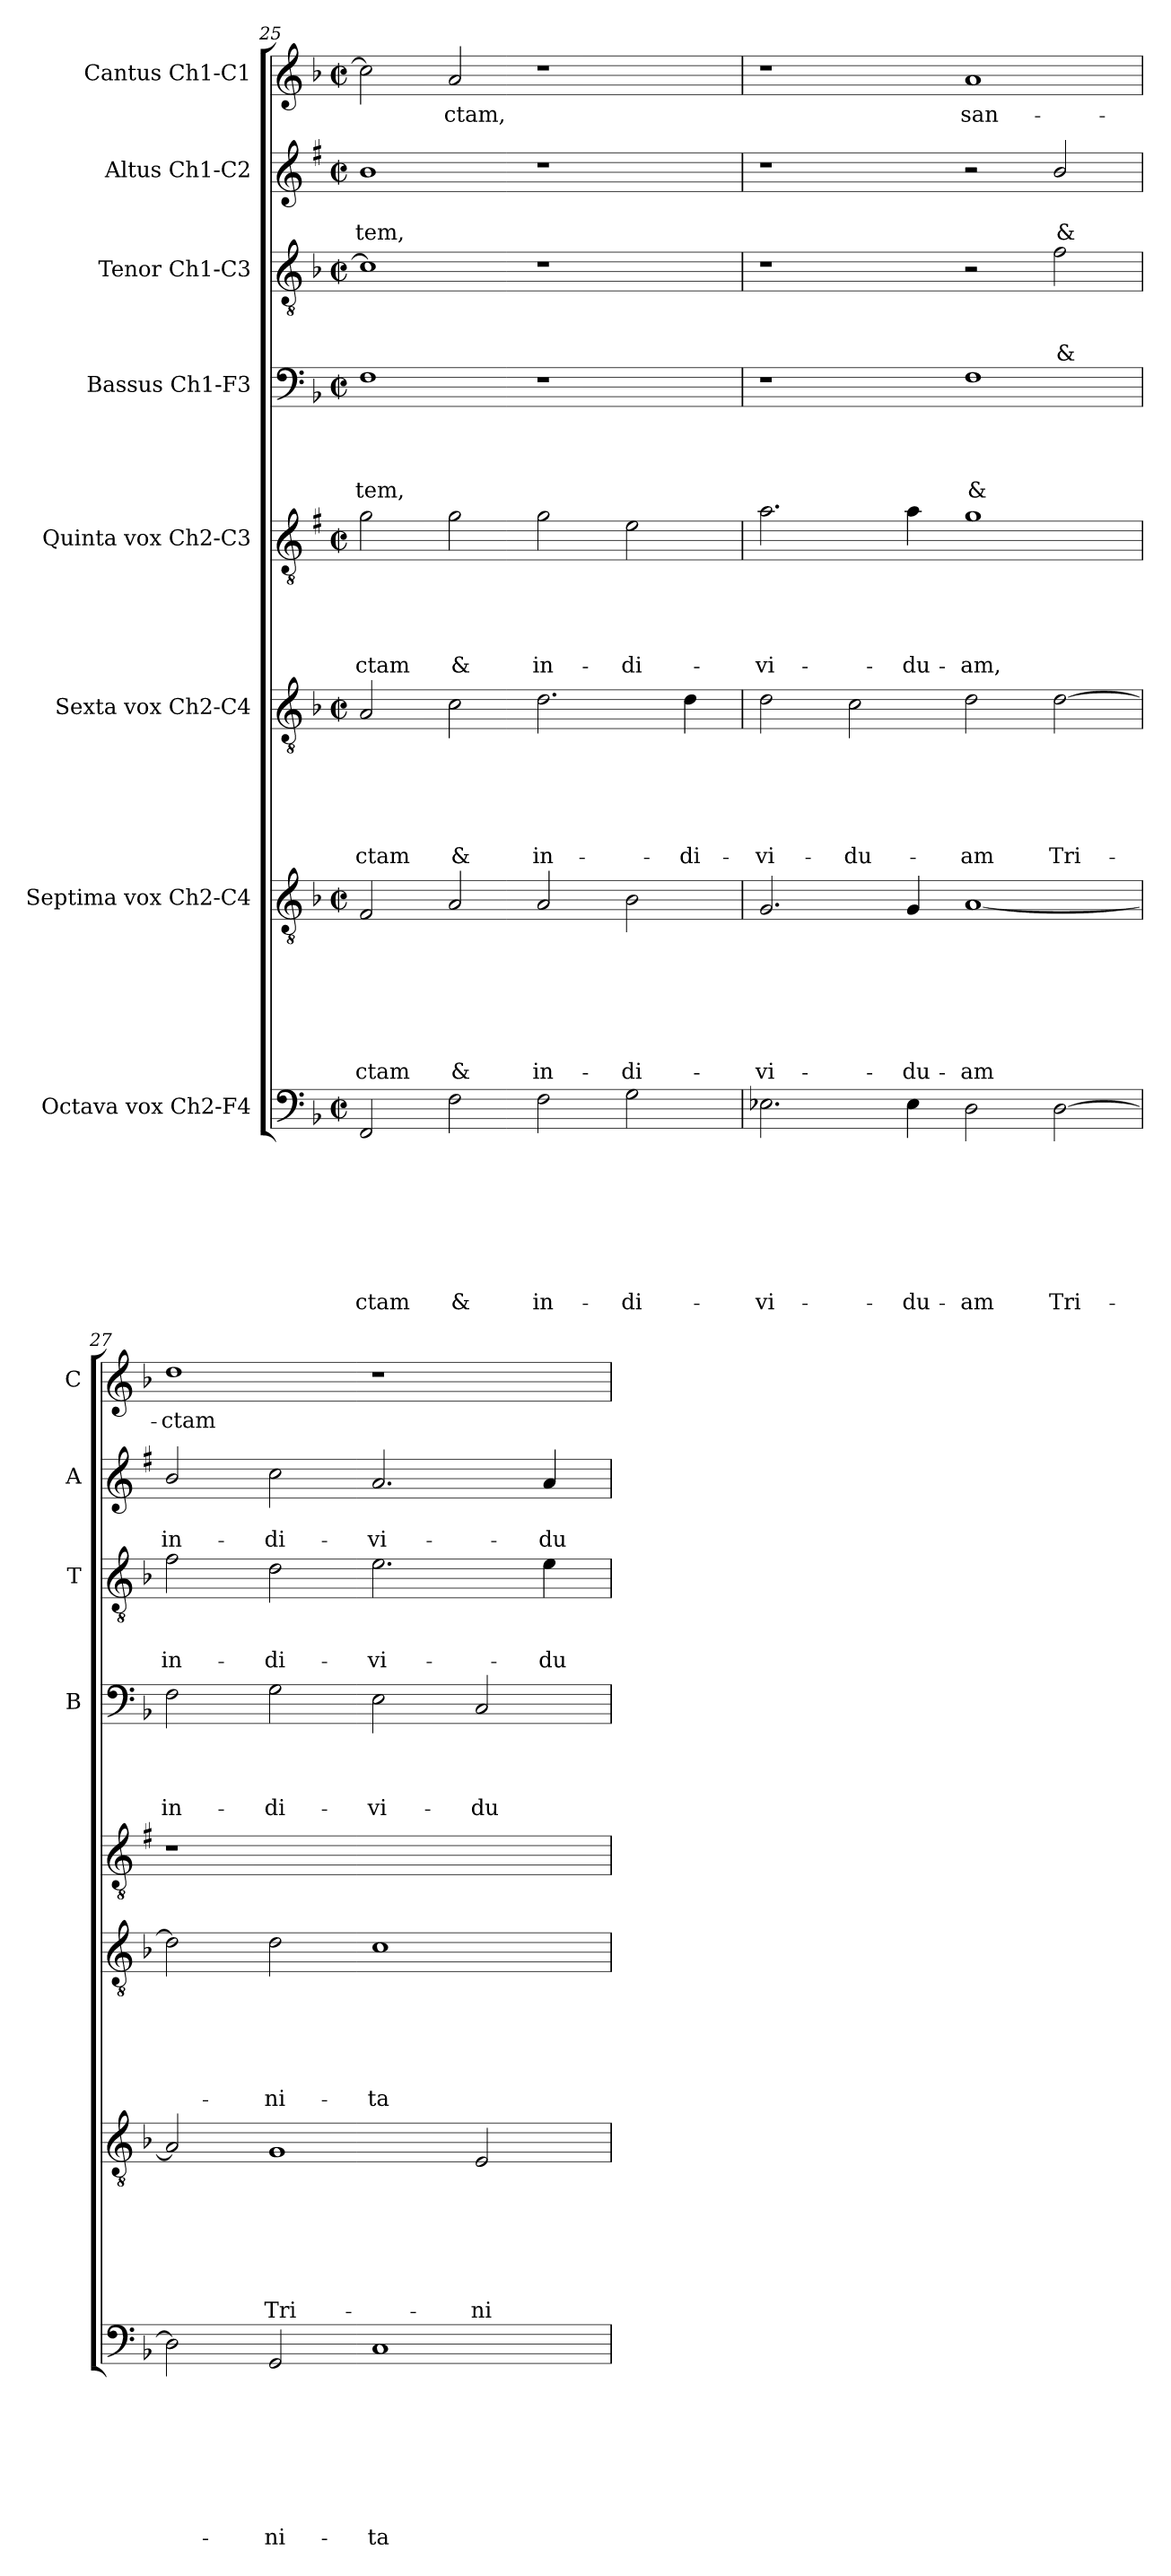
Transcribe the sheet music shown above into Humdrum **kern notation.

**kern	**text	**text	**text	**text	**text	**text	**text	**text	**kern	**text	**text	**text	**text	**text	**text	**text	**kern	**text	**text	**text	**text	**text	**text	**kern	**text	**text	**text	**text	**text	**kern	**text	**text	**text	**text	**kern	**text	**text	**text	**kern	**text	**text	**kern	**text
*part8	*part8	*part8	*part8	*part8	*part8	*part8	*part8	*part8	*part7	*part7	*part7	*part7	*part7	*part7	*part7	*part7	*part6	*part6	*part6	*part6	*part6	*part6	*part6	*part5	*part5	*part5	*part5	*part5	*part5	*part4	*part4	*part4	*part4	*part4	*part3	*part3	*part3	*part3	*part2	*part2	*part2	*part1	*part1
*staff8	*staff8	*staff8	*staff8	*staff8	*staff8	*staff8	*staff8	*staff8	*staff7	*staff7	*staff7	*staff7	*staff7	*staff7	*staff7	*staff7	*staff6	*staff6	*staff6	*staff6	*staff6	*staff6	*staff6	*staff5	*staff5	*staff5	*staff5	*staff5	*staff5	*staff4	*staff4	*staff4	*staff4	*staff4	*staff3	*staff3	*staff3	*staff3	*staff2	*staff2	*staff2	*staff1	*staff1
*I"Octava vox Ch2-F4	*	*	*	*	*	*	*	*	*I"Septima vox Ch2-C4	*	*	*	*	*	*	*	*I"Sexta vox Ch2-C4	*	*	*	*	*	*	*I"Quinta vox Ch2-C3	*	*	*	*	*	*I"Bassus Ch1-F3	*	*	*	*	*I"Tenor Ch1-C3	*	*	*	*I"Altus Ch1-C2	*	*	*I"Cantus Ch1-C1	*
*	*	*	*	*	*	*	*	*	*	*	*	*	*	*	*	*	*	*	*	*	*	*	*	*	*	*	*	*	*	*I'B	*	*	*	*	*I'T	*	*	*	*I'A	*	*	*I'C	*
*clefF4	*	*	*	*	*	*	*	*	*clefGv2	*	*	*	*	*	*	*	*clefGv2	*	*	*	*	*	*	*clefGv2	*	*	*	*	*	*clefF4	*	*	*	*	*clefGv2	*	*	*	*clefG2	*	*	*clefG2	*
*	*	*	*	*	*	*	*	*	*	*	*	*	*	*	*	*	*	*	*	*	*	*	*	*ITrd1c2	*	*	*	*	*	*	*	*	*	*	*	*	*	*	*ITrd1c2	*	*	*	*
*k[b-]	*	*	*	*	*	*	*	*	*k[b-]	*	*	*	*	*	*	*	*k[b-]	*	*	*	*	*	*	*k[b-]	*	*	*	*	*	*k[b-]	*	*	*	*	*k[b-]	*	*	*	*k[b-]	*	*	*k[b-]	*
*F:	*	*	*	*	*	*	*	*	*F:	*	*	*	*	*	*	*	*F:	*	*	*	*	*	*	*F:	*	*	*	*	*	*F:	*	*	*	*	*F:	*	*	*	*F:	*	*	*F:	*
*M2/2	*	*	*	*	*	*	*	*	*M2/2	*	*	*	*	*	*	*	*M2/2	*	*	*	*	*	*	*M2/2	*	*	*	*	*	*M2/2	*	*	*	*	*M2/2	*	*	*	*M2/2	*	*	*M2/2	*
*met(c|)	*	*	*	*	*	*	*	*	*met(c|)	*	*	*	*	*	*	*	*met(c|)	*	*	*	*	*	*	*met(c|)	*	*	*	*	*	*met(c|)	*	*	*	*	*met(c|)	*	*	*	*met(c|)	*	*	*met(c|)	*
=25	=25	=25	=25	=25	=25	=25	=25	=25	=25	=25	=25	=25	=25	=25	=25	=25	=25	=25	=25	=25	=25	=25	=25	=25	=25	=25	=25	=25	=25	=25	=25	=25	=25	=25	=25	=25	=25	=25	=25	=25	=25	=25	=25
!	!	!	!	!	!	!	!	!LO:LY:b	!	!	!	!	!	!	!	!LO:LY:b	!	!	!	!	!	!	!LO:LY:b	!	!	!	!	!	!LO:LY:b	!	!	!	!	!LO:LY:b	!	!	!	!	!	!	!LO:LY:b	!	!
2FF/	.	.	.	.	.	.	.	-ctam	2F/	.	.	.	.	.	.	-ctam	2A/	.	.	.	.	.	-ctam	2f\	.	.	.	.	-ctam	1F	.	.	.	-tem,	1c]	.	.	.	1a	.	-tem,	2cc\]	.
!	!	!	!	!	!	!	!	!LO:LY:b	!	!	!	!	!	!	!	!LO:LY:b	!	!	!	!	!	!	!LO:LY:b	!	!	!	!	!	!LO:LY:b	!	!	!	!	!	!	!	!	!	!	!	!	!	!LO:LY:b
2F\	.	.	.	.	.	.	.	&	2A/	.	.	.	.	.	.	&	2c\	.	.	.	.	.	&	2f\	.	.	.	.	&	.	.	.	.	.	.	.	.	.	.	.	.	2a/	-ctam,
!	!	!	!	!	!	!	!	!LO:LY:b	!	!	!	!	!	!	!	!LO:LY:b	!	!	!	!	!	!	!LO:LY:b	!	!	!	!	!	!LO:LY:b	!	!	!	!	!	!	!	!	!	!	!	!	!	!
2F\	.	.	.	.	.	.	.	in-	2A/	.	.	.	.	.	.	in-	2.d\	.	.	.	.	.	in-	2f\	.	.	.	.	in-	1r	.	.	.	.	1r	.	.	.	1r	.	.	1r	.
!	!	!	!	!	!	!	!	!LO:LY:b	!	!	!	!	!	!	!	!LO:LY:b	!	!	!	!	!	!	!	!	!	!	!	!	!LO:LY:b	!	!	!	!	!	!	!	!	!	!	!	!	!	!
2G\	.	.	.	.	.	.	.	-di-	2B-\	.	.	.	.	.	.	-di-	.	.	.	.	.	.	.	2d\	.	.	.	.	-di-	.	.	.	.	.	.	.	.	.	.	.	.	.	.
!	!	!	!	!	!	!	!	!	!	!	!	!	!	!	!	!	!	!	!	!	!	!	!LO:LY:b	!	!	!	!	!	!	!	!	!	!	!	!	!	!	!	!	!	!	!	!
.	.	.	.	.	.	.	.	.	.	.	.	.	.	.	.	.	4d\	.	.	.	.	.	-di-	.	.	.	.	.	.	.	.	.	.	.	.	.	.	.	.	.	.	.	.
=26	=26	=26	=26	=26	=26	=26	=26	=26	=26	=26	=26	=26	=26	=26	=26	=26	=26	=26	=26	=26	=26	=26	=26	=26	=26	=26	=26	=26	=26	=26	=26	=26	=26	=26	=26	=26	=26	=26	=26	=26	=26	=26	=26
!	!	!	!	!	!	!	!	!LO:LY:b	!	!	!	!	!	!	!	!LO:LY:b	!	!	!	!	!	!	!LO:LY:b	!	!	!	!	!	!LO:LY:b	!	!	!	!	!	!	!	!	!	!	!	!	!	!
2.E-X\	.	.	.	.	.	.	.	-vi-	2.G/	.	.	.	.	.	.	-vi-	2d\	.	.	.	.	.	-vi-	2.g\	.	.	.	.	-vi-	1r	.	.	.	.	1r	.	.	.	1r	.	.	1r	.
!	!	!	!	!	!	!	!	!	!	!	!	!	!	!	!	!	!	!	!	!	!	!	!LO:LY:b	!	!	!	!	!	!	!	!	!	!	!	!	!	!	!	!	!	!	!	!
.	.	.	.	.	.	.	.	.	.	.	.	.	.	.	.	.	2c\	.	.	.	.	.	-du-	.	.	.	.	.	.	.	.	.	.	.	.	.	.	.	.	.	.	.	.
!	!	!	!	!	!	!	!	!LO:LY:b	!	!	!	!	!	!	!	!LO:LY:b	!	!	!	!	!	!	!	!	!	!	!	!	!LO:LY:b	!	!	!	!	!	!	!	!	!	!	!	!	!	!
4E-\	.	.	.	.	.	.	.	-du-	4G/	.	.	.	.	.	.	-du-	.	.	.	.	.	.	.	4g\	.	.	.	.	-du-	.	.	.	.	.	.	.	.	.	.	.	.	.	.
!	!	!	!	!	!	!	!	!LO:LY:b	!	!	!	!	!	!	!	!LO:LY:b	!	!	!	!	!	!	!LO:LY:b	!	!	!	!	!	!LO:LY:b	!	!	!	!	!LO:LY:b	!	!	!	!	!	!	!	!	!LO:LY:b
2D\	.	.	.	.	.	.	.	-am	[1A	.	.	.	.	.	.	-am	2d\	.	.	.	.	.	-am	1f	.	.	.	.	-am,	1F	.	.	.	&	2r	.	.	.	2r	.	.	1a	san-
!	!	!	!	!	!	!	!	!LO:LY:b	!	!	!	!	!	!	!	!	!	!	!	!	!	!	!LO:LY:b	!	!	!	!	!	!	!	!	!	!	!	!	!	!	!LO:LY:b	!	!	!LO:LY:b	!	!
[2D\	.	.	.	.	.	.	.	Tri-	.	.	.	.	.	.	.	.	[2d\	.	.	.	.	.	Tri-	.	.	.	.	.	.	.	.	.	.	.	2f\	.	.	&	2a/	.	&	.	.
!!LO:LB:g=z
=27	=27	=27	=27	=27	=27	=27	=27	=27	=27	=27	=27	=27	=27	=27	=27	=27	=27	=27	=27	=27	=27	=27	=27	=27	=27	=27	=27	=27	=27	=27	=27	=27	=27	=27	=27	=27	=27	=27	=27	=27	=27	=27	=27
!	!	!	!	!	!	!	!	!	!	!	!	!	!	!	!	!	!	!	!	!	!	!	!	!	!	!	!	!	!	!	!	!	!	!LO:LY:b	!	!	!	!LO:LY:b	!	!	!LO:LY:b	!	!LO:LY:b
2D\]	.	.	.	.	.	.	.	.	2A/]	.	.	.	.	.	.	.	2d\]	.	.	.	.	.	.	1r	.	.	.	.	.	2F\	.	.	.	in-	2f\	.	.	in-	2a/	.	in-	1dd	-ctam
!	!	!	!	!	!	!	!	!LO:LY:b	!	!	!	!	!	!	!	!LO:LY:b	!	!	!	!	!	!	!LO:LY:b	!	!	!	!	!	!	!	!	!	!	!LO:LY:b	!	!	!	!LO:LY:b	!	!	!LO:LY:b	!	!
2GG/	.	.	.	.	.	.	.	-ni-	1G	.	.	.	.	.	.	Tri-	2d\	.	.	.	.	.	-ni-	.	.	.	.	.	.	2G\	.	.	.	-di-	2d\	.	.	-di-	2b-\	.	-di-	.	.
!	!	!	!	!	!	!	!	!LO:LY:b	!	!	!	!	!	!	!	!	!	!	!	!	!	!	!LO:LY:b	!	!	!	!	!	!	!	!	!	!	!LO:LY:b	!	!	!	!LO:LY:b	!	!	!LO:LY:b	!	!
1C	.	.	.	.	.	.	.	-ta-	.	.	.	.	.	.	.	.	1c	.	.	.	.	.	-ta-	1ryy	.	.	.	.	.	2E\	.	.	.	-vi-	2.e\	.	.	-vi-	2.g/	.	-vi-	1r	.
!	!	!	!	!	!	!	!	!	!	!	!	!	!	!	!	!LO:LY:b	!	!	!	!	!	!	!	!	!	!	!	!	!	!	!	!	!	!LO:LY:b	!	!	!	!	!	!	!	!	!
.	.	.	.	.	.	.	.	.	2E/	.	.	.	.	.	.	-ni-	.	.	.	.	.	.	.	.	.	.	.	.	.	2C/	.	.	.	-du-	.	.	.	.	.	.	.	.	.
!	!	!	!	!	!	!	!	!	!	!	!	!	!	!	!	!	!	!	!	!	!	!	!	!	!	!	!	!	!	!	!	!	!	!	!	!	!	!LO:LY:b	!	!	!LO:LY:b	!	!
.	.	.	.	.	.	.	.	.	.	.	.	.	.	.	.	.	.	.	.	.	.	.	.	.	.	.	.	.	.	.	.	.	.	.	4e\	.	.	-du-	4g/	.	-du-	.	.
=	=	=	=	=	=	=	=	=	=	=	=	=	=	=	=	=	=	=	=	=	=	=	=	=	=	=	=	=	=	=	=	=	=	=	=	=	=	=	=	=	=	=	=
*-	*-	*-	*-	*-	*-	*-	*-	*-	*-	*-	*-	*-	*-	*-	*-	*-	*-	*-	*-	*-	*-	*-	*-	*-	*-	*-	*-	*-	*-	*-	*-	*-	*-	*-	*-	*-	*-	*-	*-	*-	*-	*-	*-
